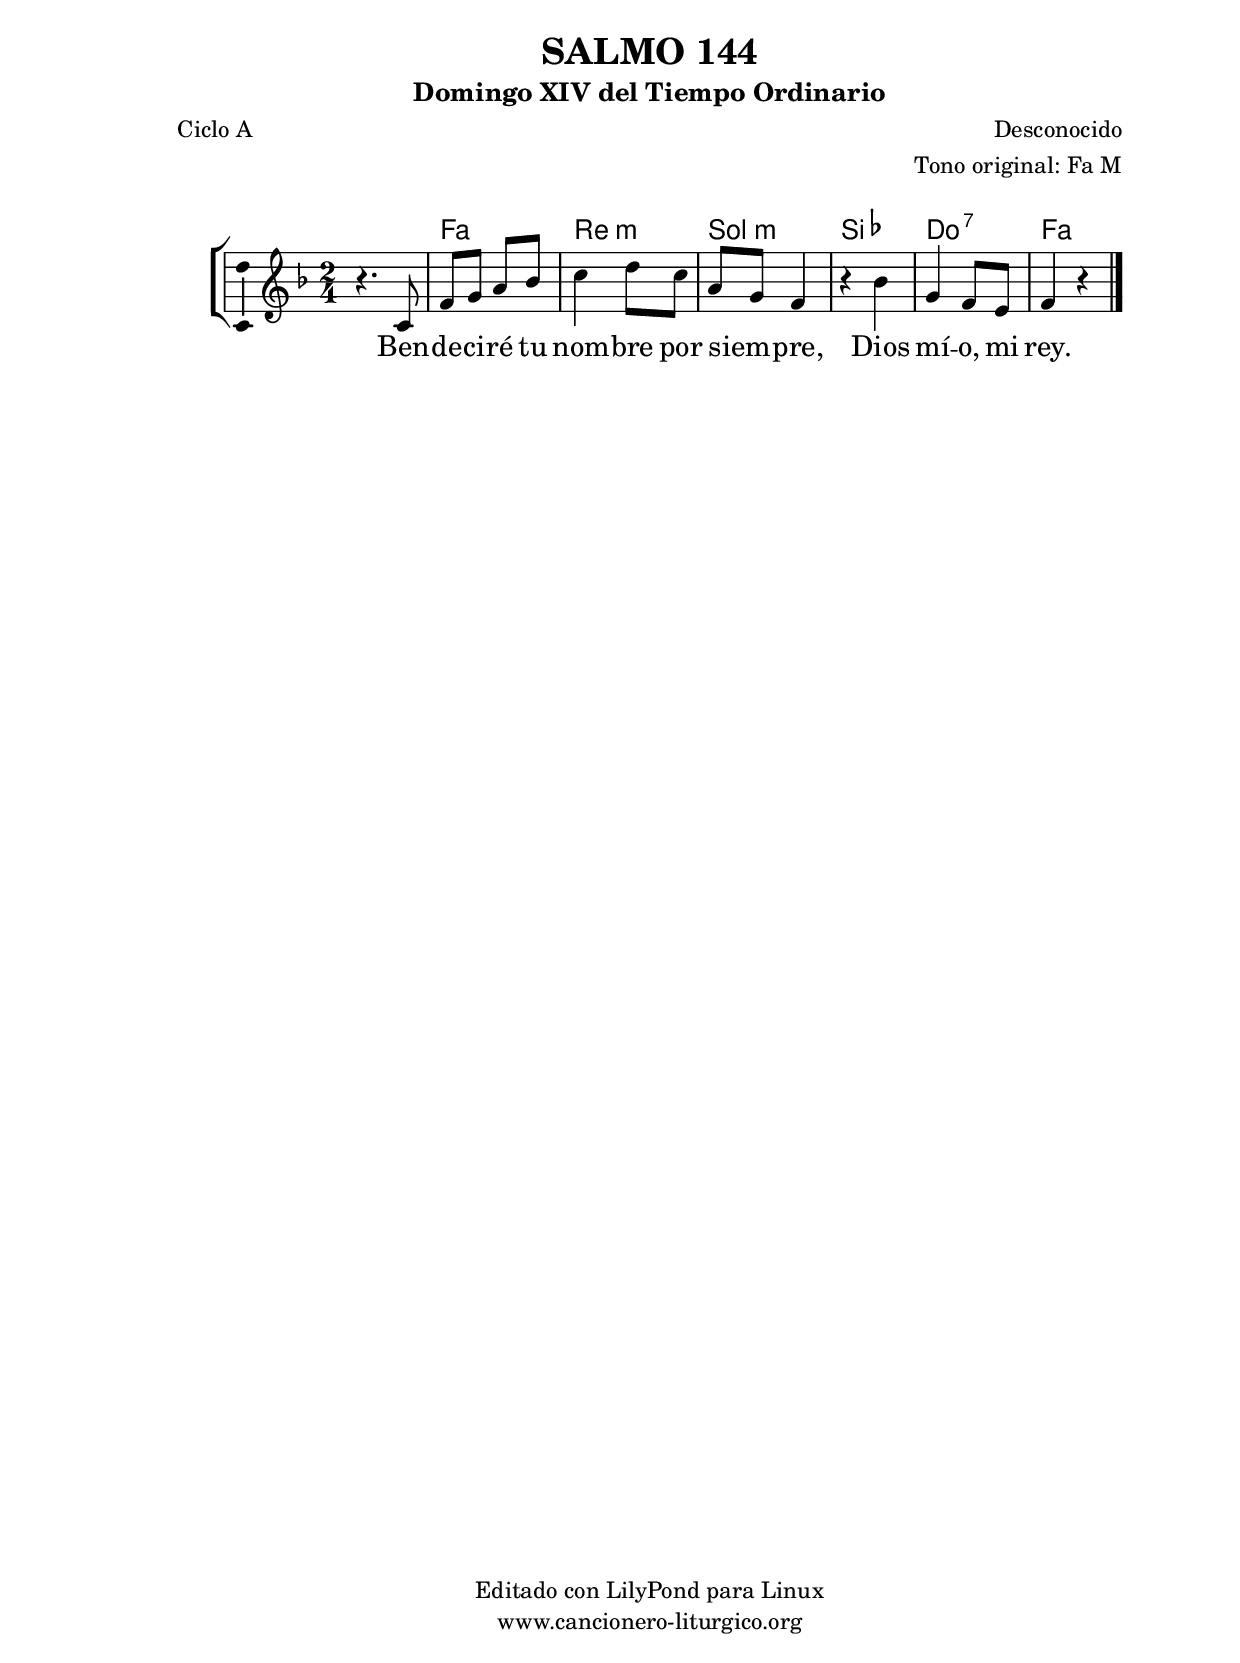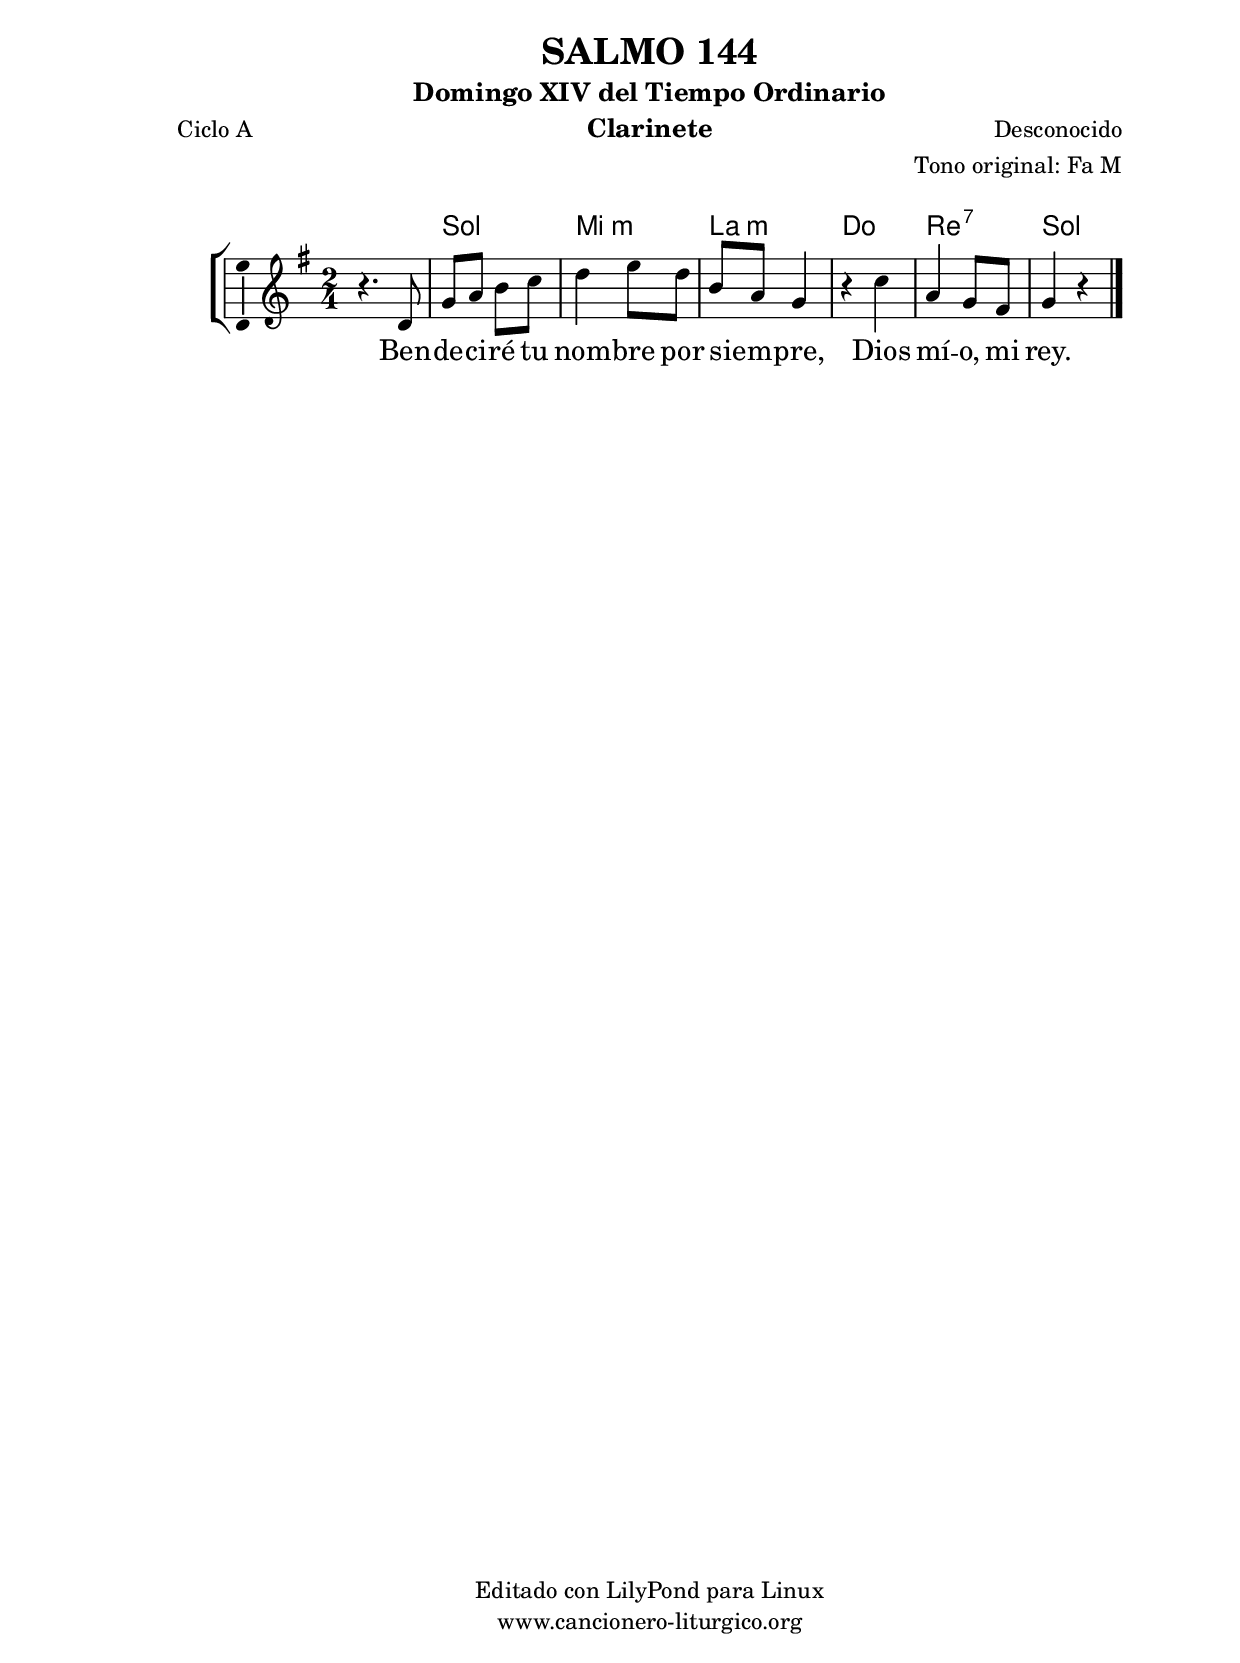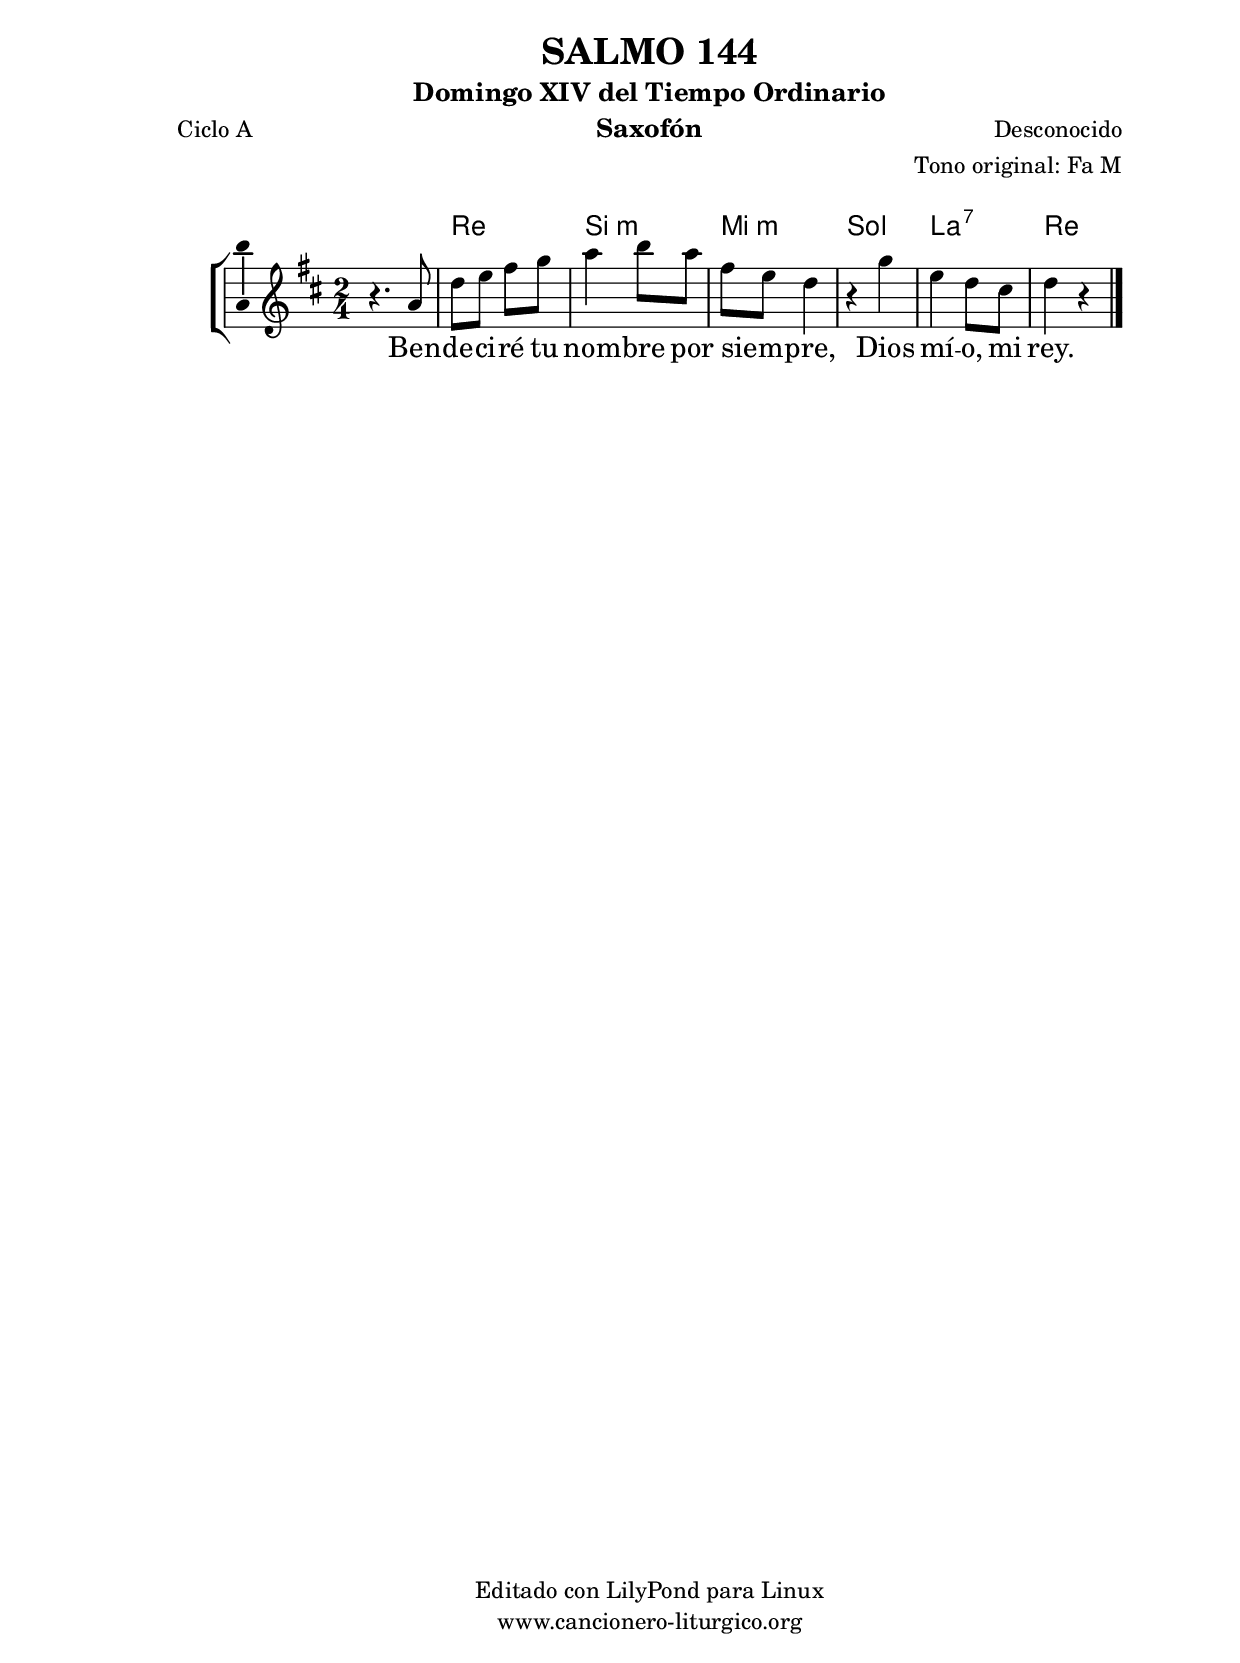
%
%para convertir .midi en .wav:
%timidity filename.midi -Ow -o finename.wav
%
%
%Para convertir de .wav a .mp3:
%lame -h -m j filename.wav
%
%
%para escuchar el midi:
%timidity nombrefichero.midi
%


%versión de lilypond para la que se ha escrito esta partitura:
\version "2.16.0"

	%Tamaño papel
	#(set-default-paper-size "a4")
	%Tamaño partitura
	#(set-global-staff-size 20)
	%No responde al pulsar sobre una nota
	#(ly:set-option 'point-and-click #f)

%parámetros del encabezamiento:
\header {
	title = "SALMO 144"
	subtitle = "Domingo XIV del Tiempo Ordinario"
	composer = "Desconocido"
	poet = "Ciclo A"
	meter = ""
	arranger = "Tono original: Fa M"
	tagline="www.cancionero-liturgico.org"
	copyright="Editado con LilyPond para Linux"
	}

%parámetros asociados al papel:
\paper  {
	oddHeaderMarkup = \markup {\fill-line { \on-the-fly #not-first-page \fromproperty #'header:title \on-the-fly #not-first-page \fromproperty #'header:composer }}
	evenHeaderMarkup = \markup {\fill-line { \fromproperty #'header:composer \fromproperty #'header:title }}
	#(set-paper-size "a4")
	print-page-number = ##f
	first-page-number = 1
	print-first-page-number = ##f
%	head-separation = 3.0 \cm
	top-margin = 2.0 \cm
	bottom-margin = 0.5\cm
%%%	bottom-margin = -1.0\cm
	left-margin = 3.0 \cm
	line-width = 16.0 \cm 
	indent = 8\mm
	interscoreline = 2.\mm
	between-system-space = 15\mm
%	para que las partituras no llenen la hoja:
	ragged-bottom = ##t
%	idem para la última hoja:
	ragged-last-bottom = ##f
%	para que las partituras llenen el ancho del papel:
	ragged-last = ##f
	after-title-space = 2.5 \cm
%page-count=1
%system-count=8

	%Flexible Vertical Spacing
%	markup-markup-spacing =
%	#'((basic-distance . 15) (minimum-distance . 15) (padding . 3))
	markup-system-spacing =
	#'((basic-distance . 15) (minimum-distance . 15) (padding . 3))
	system-system-spacing =
	#'((basic-distance . 15) (minimum-distance . 15) (padding . 3))
	score-system-spacing =
	#'((basic-distance . 15) (minimum-distance . 15) (padding . 5))
%	top-system-spacing = % header
%	#'((basic-distance . 8) (minimum-distance . 0) (padding . 3))
%	top-markup-spacing =
%	#'((basic-distance . 20) (minimum-distance . 20) (padding . 3))
	last-bottom-spacing = % footer
	#'((basic-distance . 5) (minimum-distance . 5) (padding . 3))
%	score-markup-spacing =
%	#'((basic-distance . 16) (minimum-distance . 13) (padding . 3))

	}


%parámetros que afectan a toda la partitura:
global =  {
	%clave de sol (G):
	\clef G
	%armadura:
%	\transpose f a
	\key f \major
	\tempo 4=100
	\set Score.tempoHideNote = ##t
	}


acordes = {
	\italianChords
	\chordmode {
%	\transpose f a
{

s2
f2 d:m g:m bes c:7 f

	}
	}
}

melodia = 
%	\transpose f a
{
	\relative c'{

\time 2/4
r4. c8
f8 g a bes
c4 d8 c
a8 g f4
r4 bes4
g4 f8 e
f4 r4

	\bar "|."
	}
	}


texto = \lyricmode {
Ben -- de -- ci -- ré tu nom -- bre por siem -- _ pre,
Dios mí -- o, mi rey.
	}


acordesStaff = \context ChordNames = acordesStaff <<
	\set chordChanges = ##t
	\acordes
	>>


vozStaff = \context Voice = vozStaff
\with {\consists "Ambitus_engraver"}
<<
%	\set Staff.instrumentName = ""
%	\set Staff.shortInstrumentName = ""
%	\set Staff.midiInstrument = #"clarinet"
%	\set Staff.midiInstrument = #"cello"
%	\set Staff.midiInstrument = #"flute"
	\set Staff.midiInstrument = #"electric guitar (jazz)"
%	\set Staff.midiInstrument = #"english horn"
%	\set Staff.midiInstrument = #"violin"
%	\set Staff.midiInstrument = #"glockenspiel"
	\set Staff.midiMinimumVolume = #0.7
	\set Staff.midiMaximumVolume = #0.9
	\global
	\melodia
	>>


textoStaff = \context Lyrics = textoStaff <<
	\lyricsto vozStaff \texto
	>>

\book {
	\score {
		\context ChoirStaff {
			\override StaffGroup.SystemStartBracket #'collapse-height = #1
			\override Score.SystemStartBar #'collapse-height = #1
			<<
			\acordesStaff
			\vozStaff
			\textoStaff
			>>
			}
		\layout {
	    		\context {
				\Lyrics
				\override LyricText #'font-size = #2
				}
	   		 \context {
				\Score
				%fontSize = #3
				\override StaffSymbol #'staff-space = #(magstep +3)
				%\override Beam #'thickness = #0.55
				%\override SpacingSpanner #'spacing-increment = #1.0
				%\override Slur #'height-limit = #1.5
				}
			}
		}
	\score {
		\unfoldRepeats
		\context ChoirStaff {
			<<
			\acordesStaff
			\vozStaff
			>>
			}
		\midi {
	  		\context {
	  			\Score
				tempoWholesPerMinute = #(ly:make-moment 70 4)
				}
			}
		}
	}

%Partitura para clarinete
#(define output-suffix "C")
\book {
	\header{
		instrument = "Clarinete"
		}
	\score {
		\context ChoirStaff {
			\override StaffGroup.SystemStartBracket #'collapse-height = #1
			\override Score.SystemStartBar #'collapse-height = #1
\transpose c d
			<<
			\acordesStaff
			\vozStaff
			\textoStaff
			>>
			}
		\layout {
	    		\context {
				\Lyrics
				\override LyricText #'font-size = #2
				}
	   		 \context {
				\Score
				%fontSize = #3
				\override StaffSymbol #'staff-space = #(magstep +3)
				%\override Beam #'thickness = #0.55
				%\override SpacingSpanner #'spacing-increment = #1.0
				%\override Slur #'height-limit = #1.5
				}
			}
		}
	}

%Partitura para saxofón
#(define output-suffix "S")
\book {
	\header{
		instrument = "Saxofón"
		}
	\score {
		\context ChoirStaff {
			\override StaffGroup.SystemStartBracket #'collapse-height = #1
			\override Score.SystemStartBar #'collapse-height = #1
\transpose c a
			<<
			\acordesStaff
			\vozStaff
			\textoStaff
			>>
			}
		\layout {
	    		\context {
				\Lyrics
				\override LyricText #'font-size = #2
				}
	   		 \context {
				\Score
				%fontSize = #3
				\override StaffSymbol #'staff-space = #(magstep +3)
				%\override Beam #'thickness = #0.55
				%\override SpacingSpanner #'spacing-increment = #1.0
				%\override Slur #'height-limit = #1.5
				}
			}
		}
	}

